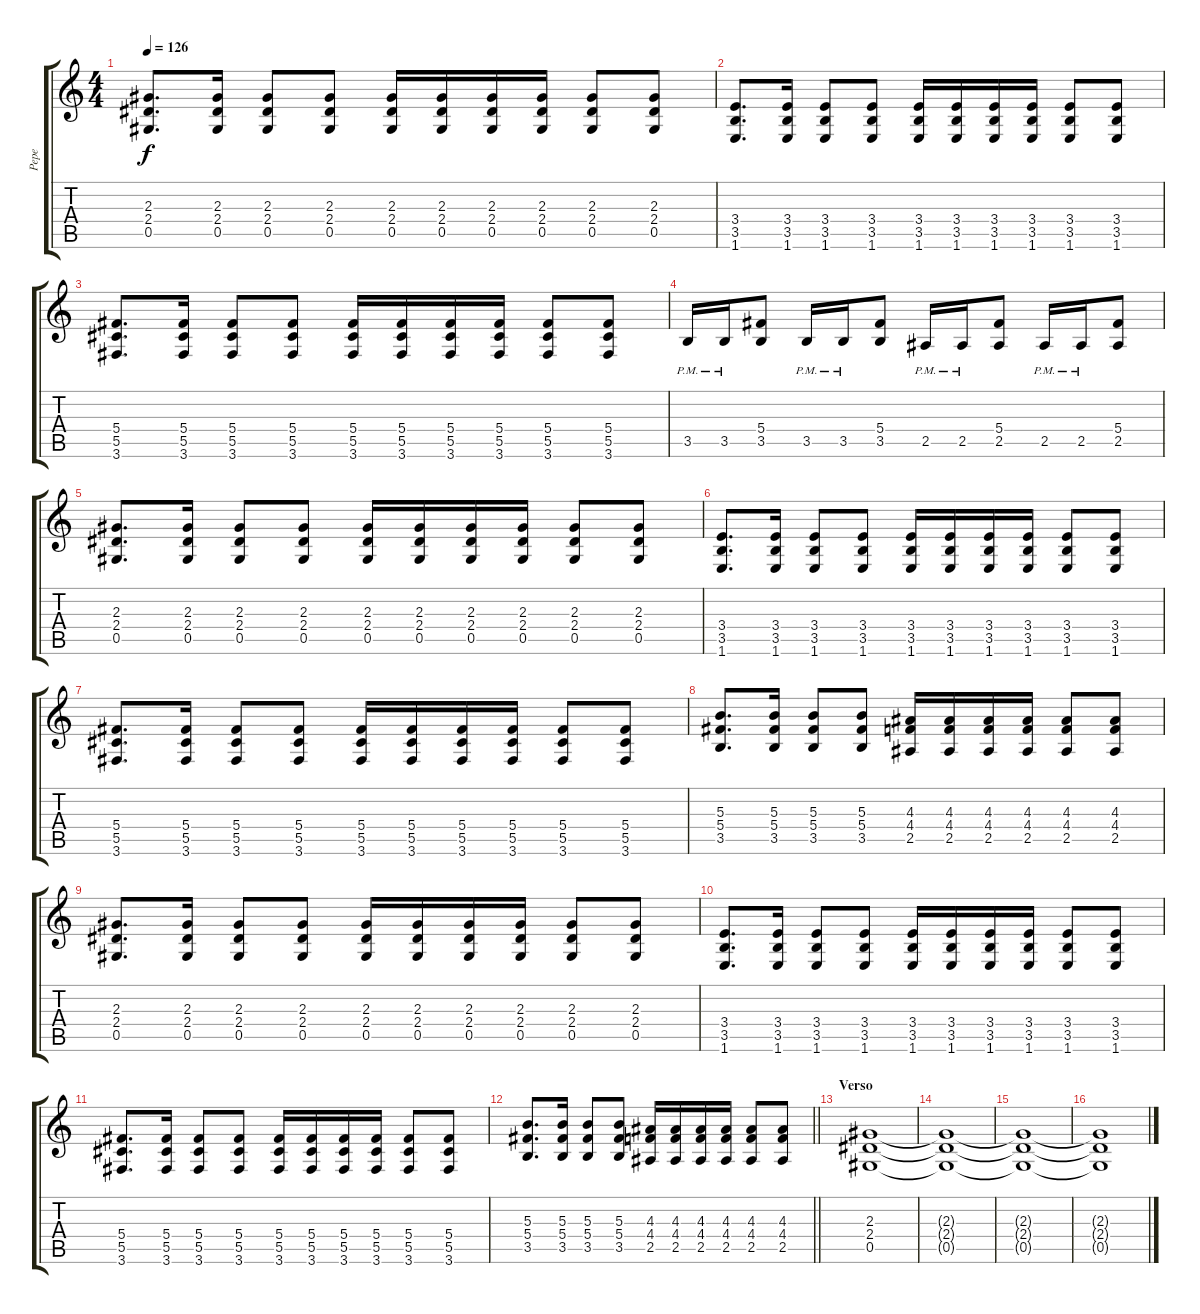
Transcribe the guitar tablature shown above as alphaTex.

\track ("Pepe" "Pepe") {instrument distortionguitar}
\staff {score tabs}
\tuning (Eb4 Bb3 Gb3 Db3 Ab2 Eb2) {hide}
\ts (4 4)
\tempo 126
\clef g2
\ks c
(2.3 2.4 0.5).8{d dy f} (2.3 2.4 0.5).16 (2.3 2.4 0.5).8 (2.3 2.4 0.5).8 (2.3 2.4 0.5).16 (2.3 2.4 0.5).16 (2.3 2.4 0.5).16 (2.3 2.4 0.5).16 (2.3 2.4 0.5).8 (2.3 2.4 0.5).8 |
(3.4 3.5 1.6).8{d} (3.4 3.5 1.6).16 (3.4 3.5 1.6).8 (3.4 3.5 1.6).8 (3.4 3.5 1.6).16 (3.4 3.5 1.6).16 (3.4 3.5 1.6).16 (3.4 3.5 1.6).16 (3.4 3.5 1.6).8 (3.4 3.5 1.6).8 |
(5.4 5.5 3.6).8{d} (5.4 5.5 3.6).16 (5.4 5.5 3.6).8 (5.4 5.5 3.6).8 (5.4 5.5 3.6).16 (5.4 5.5 3.6).16 (5.4 5.5 3.6).16 (5.4 5.5 3.6).16 (5.4 5.5 3.6).8 (5.4 5.5 3.6).8 |
3.5{pm}.16 3.5{pm}.16 (5.4 3.5).8 3.5{pm}.16 3.5{pm}.16 (5.4 3.5).8 2.5{pm}.16 2.5{pm}.16 (5.4 2.5).8 2.5{pm}.16 2.5{pm}.16 (5.4 2.5).8 |
(2.3 2.4 0.5).8{d} (2.3 2.4 0.5).16 (2.3 2.4 0.5).8 (2.3 2.4 0.5).8 (2.3 2.4 0.5).16 (2.3 2.4 0.5).16 (2.3 2.4 0.5).16 (2.3 2.4 0.5).16 (2.3 2.4 0.5).8 (2.3 2.4 0.5).8 |
(3.4 3.5 1.6).8{d} (3.4 3.5 1.6).16 (3.4 3.5 1.6).8 (3.4 3.5 1.6).8 (3.4 3.5 1.6).16 (3.4 3.5 1.6).16 (3.4 3.5 1.6).16 (3.4 3.5 1.6).16 (3.4 3.5 1.6).8 (3.4 3.5 1.6).8 |
(5.4 5.5 3.6).8{d} (5.4 5.5 3.6).16 (5.4 5.5 3.6).8 (5.4 5.5 3.6).8 (5.4 5.5 3.6).16 (5.4 5.5 3.6).16 (5.4 5.5 3.6).16 (5.4 5.5 3.6).16 (5.4 5.5 3.6).8 (5.4 5.5 3.6).8 |
(5.3 5.4 3.5).8{d} (5.3 5.4 3.5).16 (5.3 5.4 3.5).8 (5.3 5.4 3.5).8 (4.3 4.4 2.5).16 (4.3 4.4 2.5).16 (4.3 4.4 2.5).16 (4.3 4.4 2.5).16 (4.3 4.4 2.5).8 (4.3 4.4 2.5).8 |
(2.3 2.4 0.5).8{d} (2.3 2.4 0.5).16 (2.3 2.4 0.5).8 (2.3 2.4 0.5).8 (2.3 2.4 0.5).16 (2.3 2.4 0.5).16 (2.3 2.4 0.5).16 (2.3 2.4 0.5).16 (2.3 2.4 0.5).8 (2.3 2.4 0.5).8 |
(3.4 3.5 1.6).8{d} (3.4 3.5 1.6).16 (3.4 3.5 1.6).8 (3.4 3.5 1.6).8 (3.4 3.5 1.6).16 (3.4 3.5 1.6).16 (3.4 3.5 1.6).16 (3.4 3.5 1.6).16 (3.4 3.5 1.6).8 (3.4 3.5 1.6).8 |
(5.4 5.5 3.6).8{d} (5.4 5.5 3.6).16 (5.4 5.5 3.6).8 (5.4 5.5 3.6).8 (5.4 5.5 3.6).16 (5.4 5.5 3.6).16 (5.4 5.5 3.6).16 (5.4 5.5 3.6).16 (5.4 5.5 3.6).8 (5.4 5.5 3.6).8 |
\barLineRight lightlight
(5.3 5.4 3.5).8{d} (5.3 5.4 3.5).16 (5.3 5.4 3.5).8 (5.3 5.4 3.5).8 (4.3 4.4 2.5).16 (4.3 4.4 2.5).16 (4.3 4.4 2.5).16 (4.3 4.4 2.5).16 (4.3 4.4 2.5).8 (4.3 4.4 2.5).8 |
\section ("" "Verso")
(2.3 2.4 0.5).1{volume 0} |
(2.3{t} 2.4{t} 0.5{t}).1 |
(2.3{t} 2.4{t} 0.5{t}).1 |
(2.3{t} 2.4{t} 0.5{t}).1
